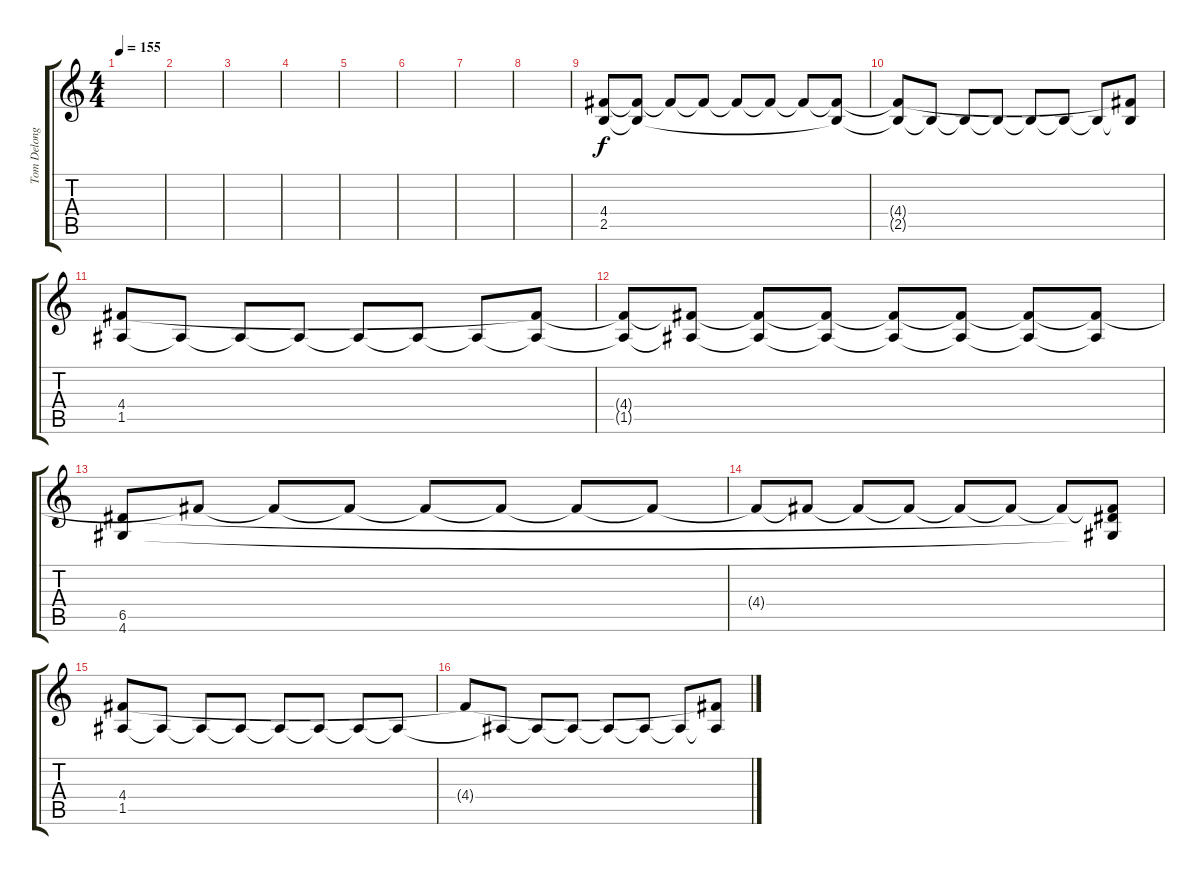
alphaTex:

\track ("Tom Delonge - Distortion Guitar" "Tom Delong") {instrument distortionguitar}
\staff {score tabs}
\tuning (E4 B3 G3 D3 A2 E2) {hide}
\ts (4 4)
\tempo 155
\clef g2
\ks c
|
|
|
|
|
|
|
|
(4.4 2.5).8 (4.4{t} 2.5{t}).8 4.4{t}.8 4.4{t}.8 4.4{t}.8 4.4{t}.8 4.4{t}.8 (4.4{t} 2.5{t}).8 |
(4.4{t} 2.5{t}).8 2.5{t}.8 2.5{t}.8 2.5{t}.8 2.5{t}.8 2.5{t}.8 2.5{t}.8 (4.4{t} 2.5{t}).8 |
(4.4 1.5).8 1.5{t}.8 1.5{t}.8 1.5{t}.8 1.5{t}.8 1.5{t}.8 1.5{t}.8 (4.4{t} 1.5{t}).8 |
(4.4{t} 1.5{t}).8 (4.4{t} 1.5{t}).8 (4.4{t} 1.5{t}).8 (4.4{t} 1.5{t}).8 (4.4{t} 1.5{t}).8 (4.4{t} 1.5{t}).8 (4.4{t} 1.5{t}).8 (4.4{t} 1.5{t}).8 |
(6.5 4.6).8 4.4{t}.8 4.4{t}.8 4.4{t}.8 4.4{t}.8 4.4{t}.8 4.4{t}.8 4.4{t}.8 |
4.4{t}.8 4.4{t}.8 4.4{t}.8 4.4{t}.8 4.4{t}.8 4.4{t}.8 4.4{t}.8 (4.4{t} 6.5{t} 4.6{t}).8 |
(4.4 1.5).8 1.5{t}.8 1.5{t}.8 1.5{t}.8 1.5{t}.8 1.5{t}.8 1.5{t}.8 1.5{t}.8 |
4.4{t}.8 1.5{t}.8 1.5{t}.8 1.5{t}.8 1.5{t}.8 1.5{t}.8 1.5{t}.8 (4.4{t} 1.5{t}).8
